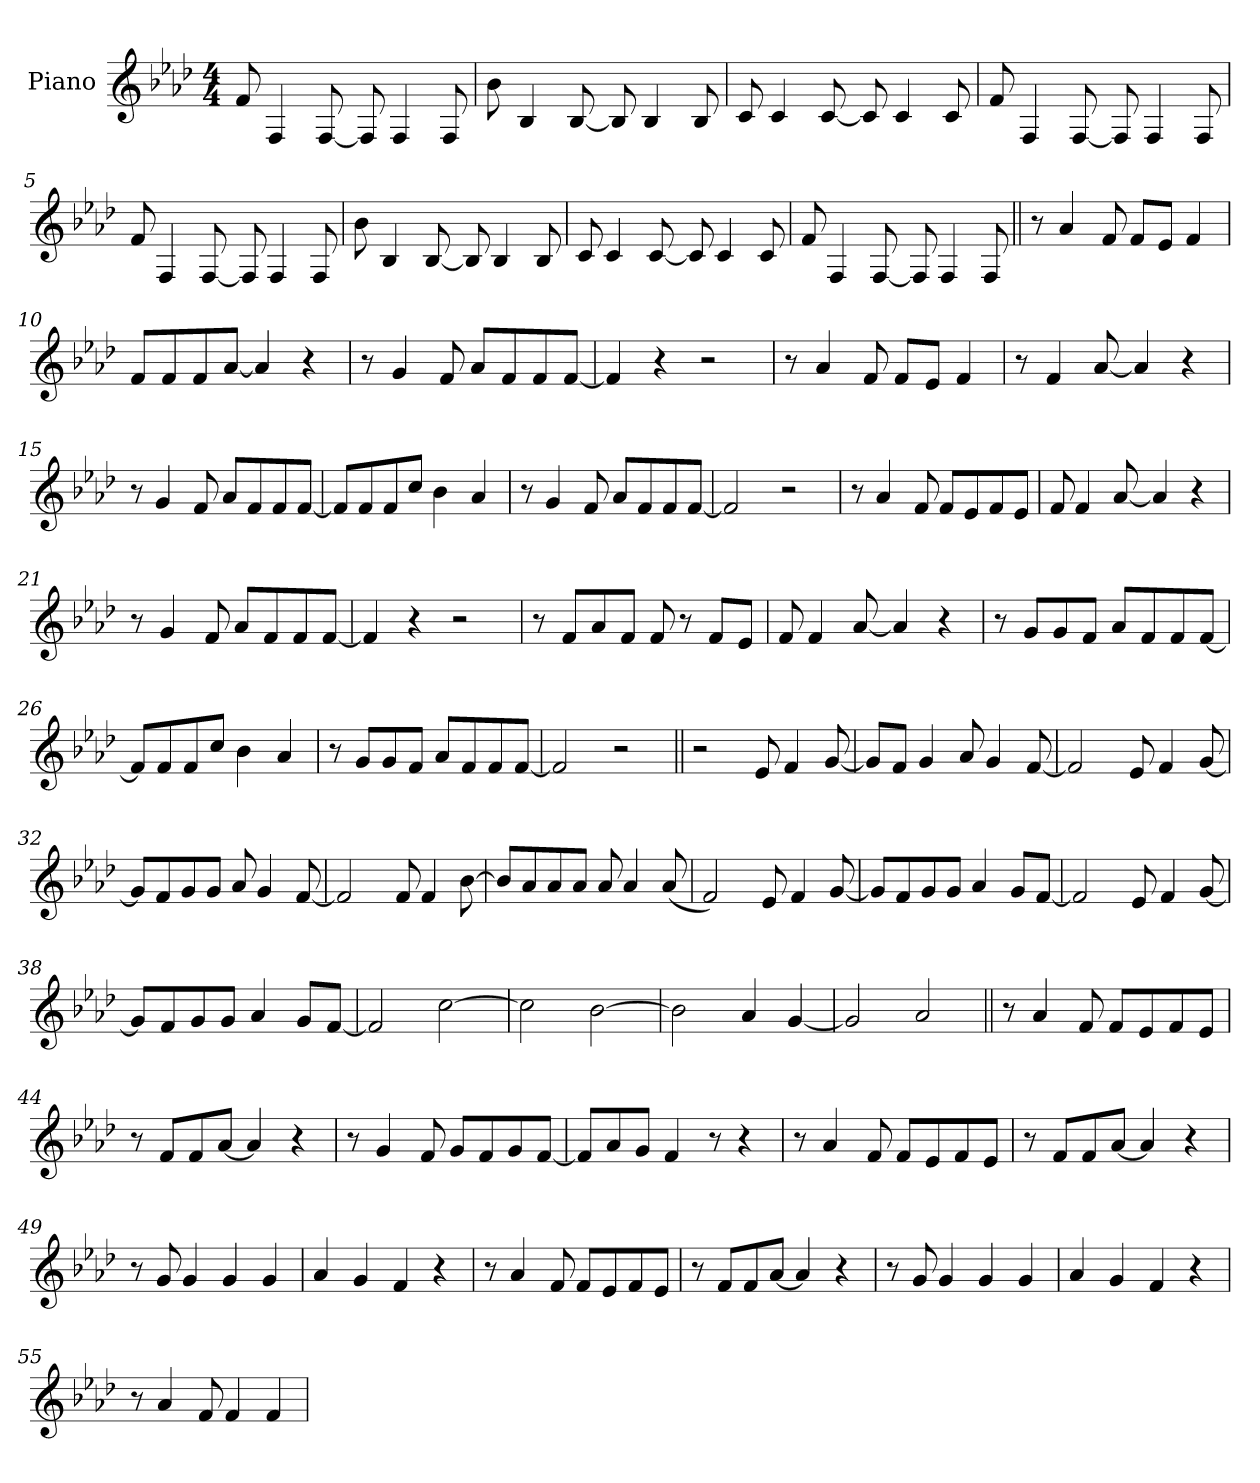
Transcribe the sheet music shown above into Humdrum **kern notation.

**kern
*part1
*staff1
*I"Piano
*I'Pno.
*clefG2
*k[b-e-a-d-]
*M4/4
=1
8f!
4F!
[8F!
8F!]
4F!
8F!
=2
8b-!
4B-!
[8B-!
8B-!]
4B-!
8B-!
=3
8c!
4c!
[8c!
8c!]
4c!
8c!
=4
8f!
4F!
[8F!
8F!]
4F!
8F!
=5
8f!
4F!
[8F!
8F!]
4F!
8F!
=6
8b-!
4B-!
[8B-!
8B-!]
4B-!
8B-!
=7
8c!
4c!
[8c!
8c!]
4c!
8c!
=8
8f!
4F!
[8F!
8F!]
4F!
8F!
=9||
8r
4a-
8f
8fL
8e-J
4f
=10
8fL
8f
8f
[8a-J
4a-]
4r
=11
8r
4g
8f
8a-L
8f
8f
[8fJ
=12
4f]
4r
2r
=13
8r
4a-
8f
8fL
8e-J
4f
=14
8r
4f
[8a-
4a-]
4r
=15
8r
4g
8f
8a-L
8f
8f
[8fJ
=16
8fL]
8f
8f
8ccJ
4b-
4a-
=17
8r
4g
8f
8a-L
8f
8f
[8fJ
=18
2f]
2r
=19
8r
4a-
8f
8fL
8e-
8f
8e-J
=20
8f
4f
[8a-
4a-]
4r
=21
8r
4g
8f
8a-L
8f
8f
[8fJ
=22
4f]
4r
2r
=23
8r
8fL
8a-
8fJ
8f
8r
8fL
8e-J
=24
8f
4f
[8a-
4a-]
4r
=25
8r
8gL
8g
8fJ
8a-L
8f
8f
[8fJ
=26
8fL]
8f
8f
8ccJ
4b-
4a-
=27
8r
8gL
8g
8fJ
8a-L
8f
8f
[8fJ
=28
2f]
2r
=29||
2r
8e-
4f
[8g
=30
8gL]
8fJ
4g
8a-
4g
[8f
=31
2f]
8e-
4f
[8g
=32
8gL]
8f
8g
8gJ
8a-
4g
[8f
=33
2f]
8f
4f
[8b-
=34
8b-L]
8a-
8a-
8a-J
8a-
4a-
(<8a-
=35
2f)
8e-
4f
[8g
=36
8gL]
8f
8g
8gJ
4a-
8gL
[8fJ
=37
2f]
8e-
4f
[8g
=38
8gL]
8f
8g
8gJ
4a-
8gL
[8fJ
=39
2f]
[2cc!
=40
2cc!]
[2b-!
=41
2b-!]
4a-!
[4g!
=42
2g!]
2a-!
=43||
8r
4a-
8f
8fL
8e-
8f
8e-J
=44
8r
8fL
8f
[8a-J
4a-]
4r
=45
8r
4g
8f
8gL
8f
8g
[8fJ
=46
8fL]
8a-
8gJ
4f
8r
4r
=47
8r
4a-
8f
8fL
8e-
8f
8e-J
=48
8r
8fL
8f
[8a-J
4a-]
4r
=49
8r
8g
4g
4g
4g
=50
4a-
4g
4f
4r
=51
8r
4a-
8f
8fL
8e-
8f
8e-J
=52
8r
8fL
8f
[8a-J
4a-]
4r
=53
8r
8g
4g
4g
4g
=54
4a-
4g
4f
4r
=55
8r
4a-
8f
4f
4f
=
*-
